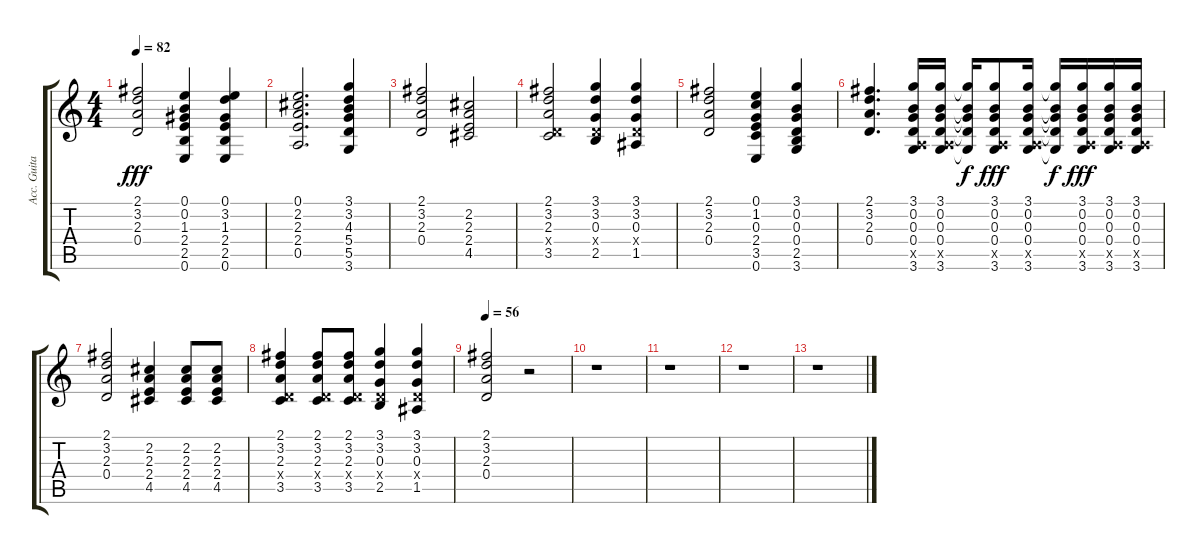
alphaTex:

\track ("Acc. Guitar 1" "Acc. Guita") {instrument acousticguitarsteel}
\staff {score tabs}
\tuning (E4 B3 G3 D3 A2 E2) {hide}
\ts (4 4)
\tempo 82
\clef g2
\ks c
(2.1 3.2 2.3 0.4).2{dy fff} (0.1 0.2 1.3 2.4 2.5 0.6).4 (0.1 3.2 1.3 2.4 2.5 0.6).4 |
(0.1 2.2 2.3 2.4 0.5).2{d} (3.1 3.2 4.3 5.4 5.5 3.6).4 |
(2.1 3.2 2.3 0.4).2 (2.2 2.3 2.4 4.5).2 |
(2.1 3.2 2.3 0.4{x} 3.5).2 (3.1 3.2 0.3 0.4{x} 2.5).4 (3.1 3.2 0.3 0.4{x} 1.5).4 |
(2.1 3.2 2.3 0.4).2 (0.1 1.2 0.3 2.4 3.5 0.6).4 (3.1 0.2 0.3 0.4 2.5 3.6).4 |
(2.1 3.2 2.3 0.4).4{d} (3.1 0.2 0.3 0.4 0.5{x} 3.6).16 (3.1 0.2 0.3 0.4 0.5{x} 3.6).16 (3.1{t} 0.2{t} 0.3{t} 0.4{t} 3.6{t}).16{dy f} (3.1 0.2 0.3 0.4 0.5{x} 3.6).8{dy fff} (3.1 0.2 0.3 0.4 0.5{x} 3.6).16 (3.1{t} 0.2{t} 0.3{t} 0.4{t} 3.6{t}).16{dy f} (3.1 0.2 0.3 0.4 0.5{x} 3.6).16{dy fff} (3.1 0.2 0.3 0.4 0.5{x} 3.6).16 (3.1 0.2 0.3 0.4 0.5{x} 3.6).16 |
(2.1 3.2 2.3 0.4).2 (2.2 2.3 2.4 4.5).4 (2.2 2.3 2.4 4.5).8 (2.2 2.3 2.4 4.5).8 |
(2.1 3.2 2.3 0.4{x} 3.5).4 (2.1 3.2 2.3 0.4{x} 3.5).8 (2.1 3.2 2.3 0.4{x} 3.5).8 (3.1 3.2 0.3 0.4{x} 2.5).4 (3.1 3.2 0.3 0.4{x} 1.5).4 |
\tempo 56
(2.1 3.2 2.3 0.4).2 r.2 |
r.1 |
r.1 |
r.1 |
r.1
